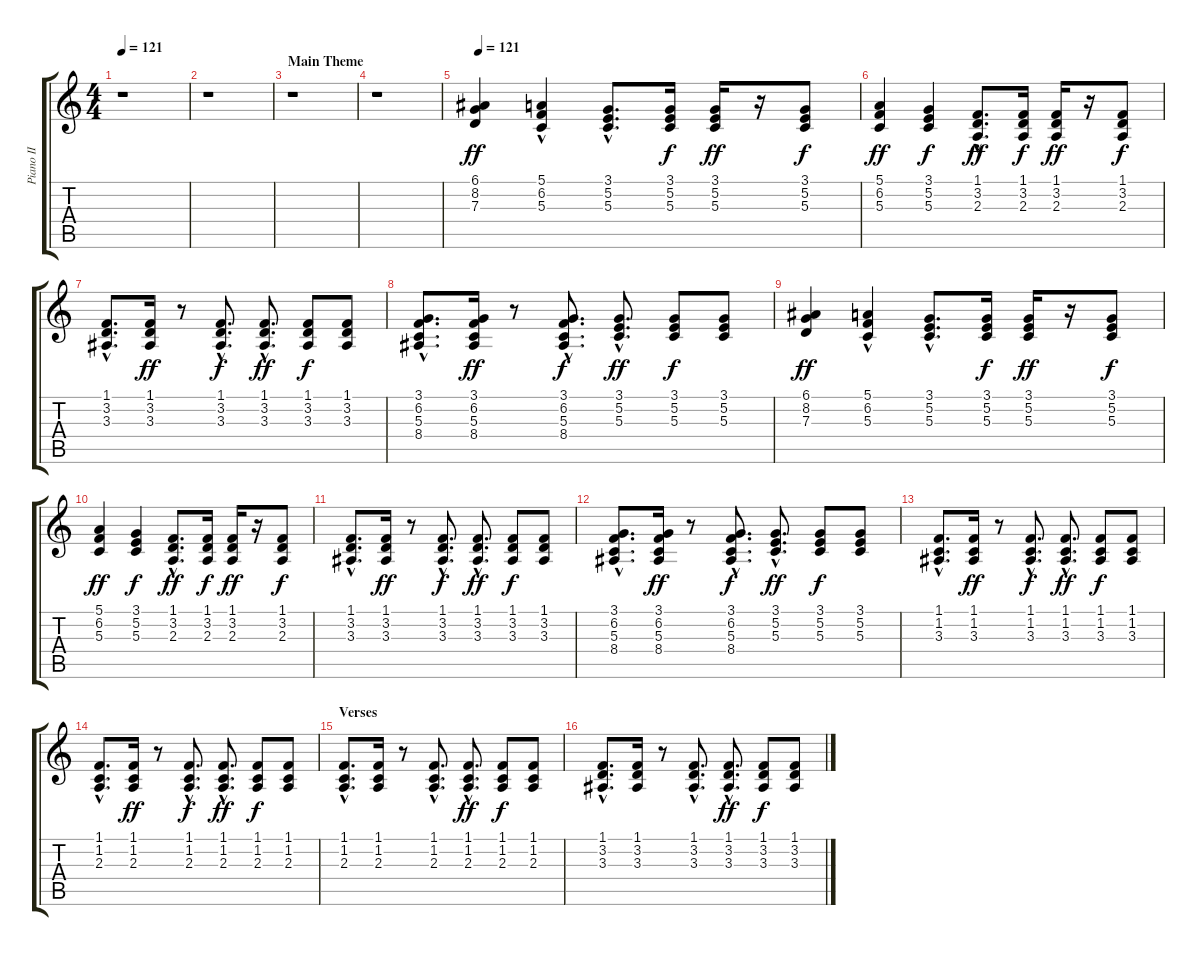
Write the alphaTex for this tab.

\track ("Piano II" "Piano II") {instrument electricgrandpiano}
\staff {score tabs}
\tuning (E4 B3 G3 D3 A2 E2) {hide}
\ts (4 4)
\tempo 121
\clef g2
\ks c
r.1{dy ff instrument electricgrandpiano} |
r.1 |
\section ("" "Main Theme")
r.1 |
r.1 |
\tempo 121
(6.1 8.2 7.3).4 (5.1 6.2 5.3{hac}).4 (3.1{hac} 5.2{hac} 5.3{hac}).8{d} (3.1 5.2 5.3).16{dy f} (3.1 5.2 5.3).16{dy ff} r.16 (3.1 5.2 5.3).8{dy f} |
(5.1 6.2 5.3).4{dy ff} (3.1 5.2 5.3).4{dy f} (1.1{hac} 3.2{hac} 2.3{hac}).8{d dy ff} (1.1 3.2 2.3).16{dy f} (1.1 3.2 2.3).16{dy ff} r.16 (1.1 3.2 2.3).8{dy f} |
(1.1{hac} 3.2{hac} 3.3{hac}).8{d} (1.1 3.2 3.3).16{dy ff} r.8 (1.1{hac} 3.2{hac} 3.3{hac}).8{d dy f} (1.1{hac} 3.2{hac} 3.3{hac}).8{d dy ff} (1.1 3.2 3.3).8{dy f} (1.1 3.2 3.3).8 |
(3.1{hac} 6.2{hac} 5.3{hac} 8.4{hac}).8{d} (3.1 6.2 5.3 8.4).16{dy ff} r.8 (3.1{hac} 6.2{hac} 5.3{hac} 8.4{hac}).8{d dy f} (3.1{hac} 5.2{hac} 5.3{hac}).8{d dy ff} (3.1 5.2 5.3).8{dy f} (3.1 5.2 5.3).8 |
(6.1 8.2 7.3).4{dy ff} (5.1 6.2 5.3{hac}).4 (3.1{hac} 5.2{hac} 5.3{hac}).8{d} (3.1 5.2 5.3).16{dy f} (3.1 5.2 5.3).16{dy ff} r.16 (3.1 5.2 5.3).8{dy f} |
(5.1 6.2 5.3).4{dy ff} (3.1 5.2 5.3).4{dy f} (1.1{hac} 3.2{hac} 2.3{hac}).8{d dy ff} (1.1 3.2 2.3).16{dy f} (1.1 3.2 2.3).16{dy ff} r.16 (1.1 3.2 2.3).8{dy f} |
(1.1{hac} 3.2{hac} 3.3{hac}).8{d} (1.1 3.2 3.3).16{dy ff} r.8 (1.1{hac} 3.2{hac} 3.3{hac}).8{d dy f} (1.1{hac} 3.2{hac} 3.3{hac}).8{d dy ff} (1.1 3.2 3.3).8{dy f} (1.1 3.2 3.3).8 |
(3.1{hac} 6.2{hac} 5.3{hac} 8.4{hac}).8{d} (3.1 6.2 5.3 8.4).16{dy ff} r.8 (3.1{hac} 6.2{hac} 5.3{hac} 8.4{hac}).8{d dy f} (3.1{hac} 5.2{hac} 5.3{hac}).8{d dy ff} (3.1 5.2 5.3).8{dy f} (3.1 5.2 5.3).8 |
(1.1{hac} 1.2{hac} 3.3{hac}).8{d} (1.1 1.2 3.3).16{dy ff} r.8 (1.1{hac} 1.2{hac} 3.3{hac}).8{d dy f} (1.1{hac} 1.2{hac} 3.3{hac}).8{d dy ff} (1.1 1.2 3.3).8{dy f} (1.1 1.2 3.3).8 |
(1.1{hac} 1.2{hac} 2.3{hac}).8{d} (1.1 1.2 2.3).16{dy ff} r.8 (1.1{hac} 1.2{hac} 2.3{hac}).8{d dy f} (1.1{hac} 1.2{hac} 2.3{hac}).8{d dy ff} (1.1 1.2 2.3).8{dy f} (1.1 1.2 2.3).8 |
\section ("" "Verses")
(1.1{hac} 1.2{hac} 2.3{hac}).8{d balance 10} (1.1 1.2 2.3).16 r.8 (1.1{hac} 1.2{hac} 2.3{hac}).8{d} (1.1{hac} 1.2{hac} 2.3{hac}).8{d dy ff} (1.1 1.2 2.3).8{dy f} (1.1 1.2 2.3).8 |
(1.1{hac} 3.2{hac} 3.3{hac}).8{d} (1.1 3.2 3.3).16 r.8 (1.1{hac} 3.2{hac} 3.3{hac}).8{d} (1.1{hac} 3.2{hac} 3.3{hac}).8{d dy ff} (1.1 3.2 3.3).8{dy f} (1.1 3.2 3.3).8
